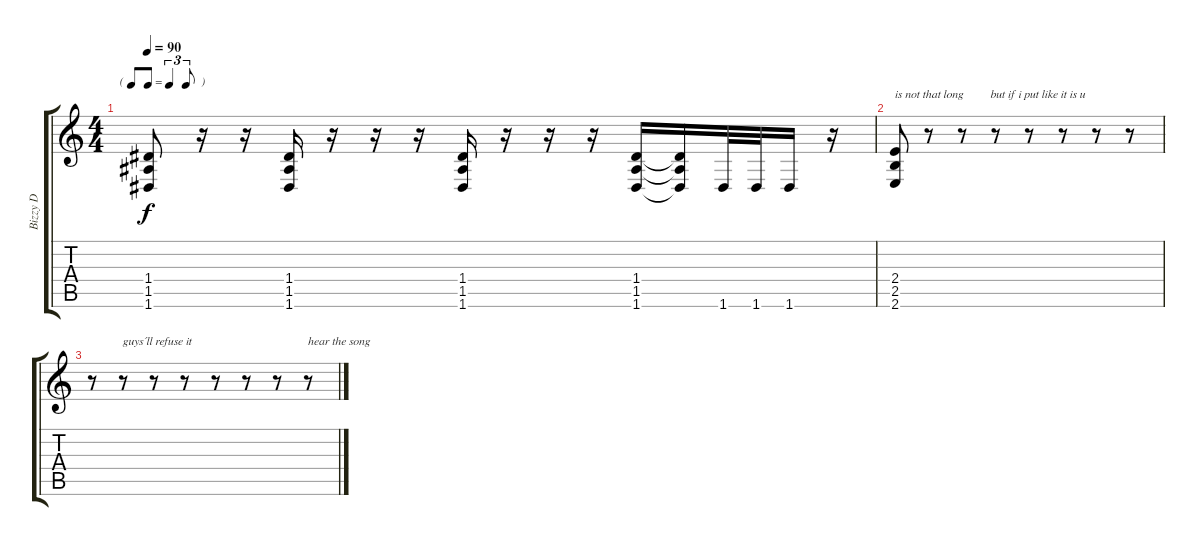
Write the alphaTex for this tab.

\track ("Bizzy D" "Bizzy D") {instrument distortionguitar}
\staff {score tabs}
\tuning (E4 B3 G3 D3 A2 D2) {hide}
\ts (4 4)
\tf triplet8th
\tempo 90
\clef g2
\ks c
(1.4 1.5 1.6).8{dy f} r.16 r.16 (1.4 1.5 1.6).16 r.16 r.16 r.16 (1.4 1.5 1.6).16 r.16 r.16 r.16 (1.4 1.5 1.6).16 (1.4{t} 1.5{t} 1.6{t}).16 1.6.32 1.6.32 1.6.16 r.16 |
(2.4 2.5 2.6).8{txt "is not that long         but if i put like it is u"} r.8 r.8 r.8 r.8 r.8 r.8 r.8 |
r.8 r.8{txt "guys´ll refuse it"} r.8 r.8 r.8 r.8 r.8 r.8{txt "hear the song "}
